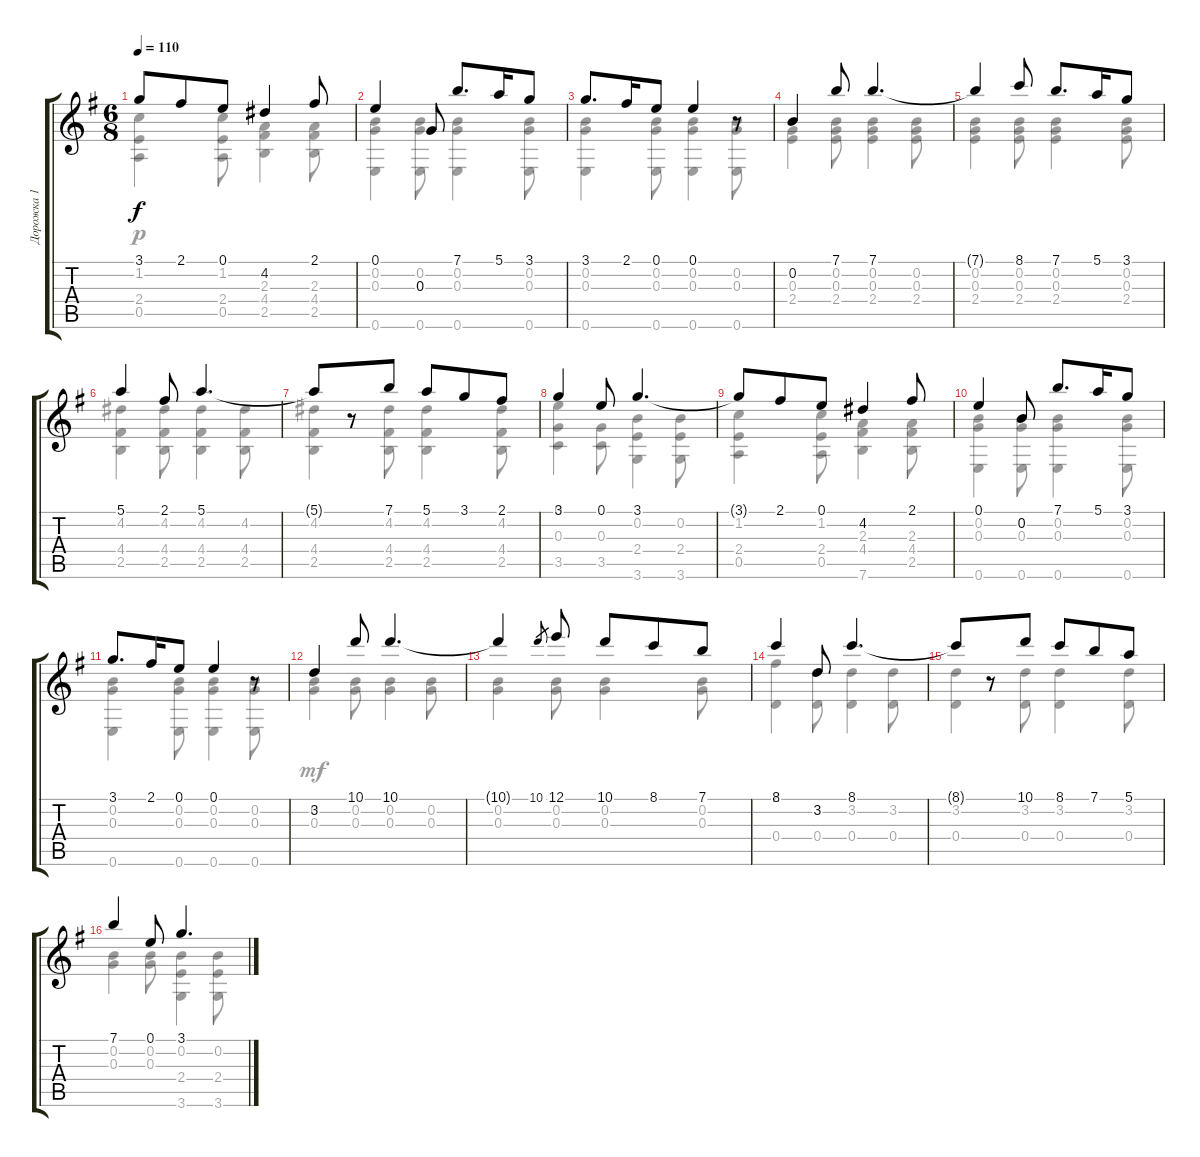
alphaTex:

\track ("Дорожка 1" "Дорожка 1") {instrument acousticguitarsteel}
\staff {score tabs}
\tuning (E4 B3 G3 D3 A2 E2) {hide}
\voice
\ts (6 8)
\tempo 110
\clef g2
\ks eminor
3.1{t}.8{dy f} 2.1.8 0.1.8 4.2.4 2.1.8 |
0.1.4 0.3.8 7.1.8{d} 5.1.16 3.1.8 |
3.1.8{d} 2.1.16 0.1.8 0.1.4 r.8 |
0.2.4 7.1.8 7.1.4{d} |
7.1{t}.4 8.1.8 7.1.8{d} 5.1.16 3.1.8 |
5.1.4 2.1.8 5.1.4{d} |
5.1{t}.8 r.8 7.1.8 5.1.8 3.1.8 2.1.8 |
3.1.4 0.1.8 3.1.4{d} |
3.1{t}.8 2.1.8 0.1.8 4.2.4 2.1.8 |
0.1.4 0.2.8 7.1.8{d} 5.1.16 3.1.8 |
3.1.8{d} 2.1.16 0.1.8 0.1.4 r.8 |
3.2.4 10.1.8 10.1.4{d} |
10.1{t}.4 10.1.8{gr} 12.1.8 10.1.8 8.1.8 7.1.8 |
8.1.4 3.2.8 8.1.4{d} |
8.1{t}.8 r.8 10.1.8 8.1.8 7.1.8 5.1.8 |
7.1.4 0.1.8 3.1.4{d}
\voice
\clef g2
\ottava regular
\simile none
\ks eminor
(1.2 2.4 0.5).4{dy p} (1.2 2.4 0.5).8 (2.3 4.4 2.5).4 (2.3 4.4 2.5).8 |
(0.2 0.3 0.6).4 (0.2 0.3 0.6).8 (0.2 0.3 0.6).4 (0.2 0.3 0.6).8 |
(0.2 0.3 0.6).4 (0.2 0.3 0.6).8 (0.2 0.3 0.6).4 (0.2 0.3 0.6).8 |
(0.3 2.4).4 (0.2 0.3 2.4).8 (0.2 0.3 2.4).4 (0.2 0.3 2.4).8 |
(0.2 0.3 2.4).4 (0.2 0.3 2.4).8 (0.2 0.3 2.4).4 (0.2 0.3 2.4).8 |
(4.2 4.4 2.5).4 (4.2 4.4 2.5).8 (4.2 4.4 2.5).4 (4.2 4.4 2.5).8 |
(4.2 4.4 2.5).4 (4.2 4.4 2.5).8 (4.2 4.4 2.5).4 (4.2 4.4 2.5).8 |
(0.1 0.3 3.5).4 (0.3 3.5).8 (0.2 2.4 3.6).4 (0.2 2.4 3.6).8 |
(1.2 2.4 0.5).4 (1.2 2.4 0.5).8 (2.3 4.4 7.6).4 (2.3 4.4 2.5).8 |
(0.2 0.3 0.6).4 (0.2 0.3 0.6).8 (0.2 0.3 0.6).4 (0.2 0.3 0.6).8 |
(0.2 0.3 0.6).4 (0.2 0.3 0.6).8 (0.2 0.3 0.6).4 (0.2 0.3 0.6).8 |
(0.2 0.3).4{dy mf} (0.2 0.3).8 (0.2 0.3).4 (0.2 0.3).8 |
(0.2 0.3).4 (0.2 0.3).8 (0.2 0.3).4 (0.2 0.3).8 |
(2.1 0.4).4 (3.2 0.4).8 (3.2 0.4).4 (3.2 0.4).8 |
(3.2 0.4).4 (3.2 0.4).8 (3.2 0.4).4 (3.2 0.4).8 |
(0.2 0.3).4 (0.2 0.3).8 (0.2 2.4 3.6).4 (0.2 2.4 3.6).8
